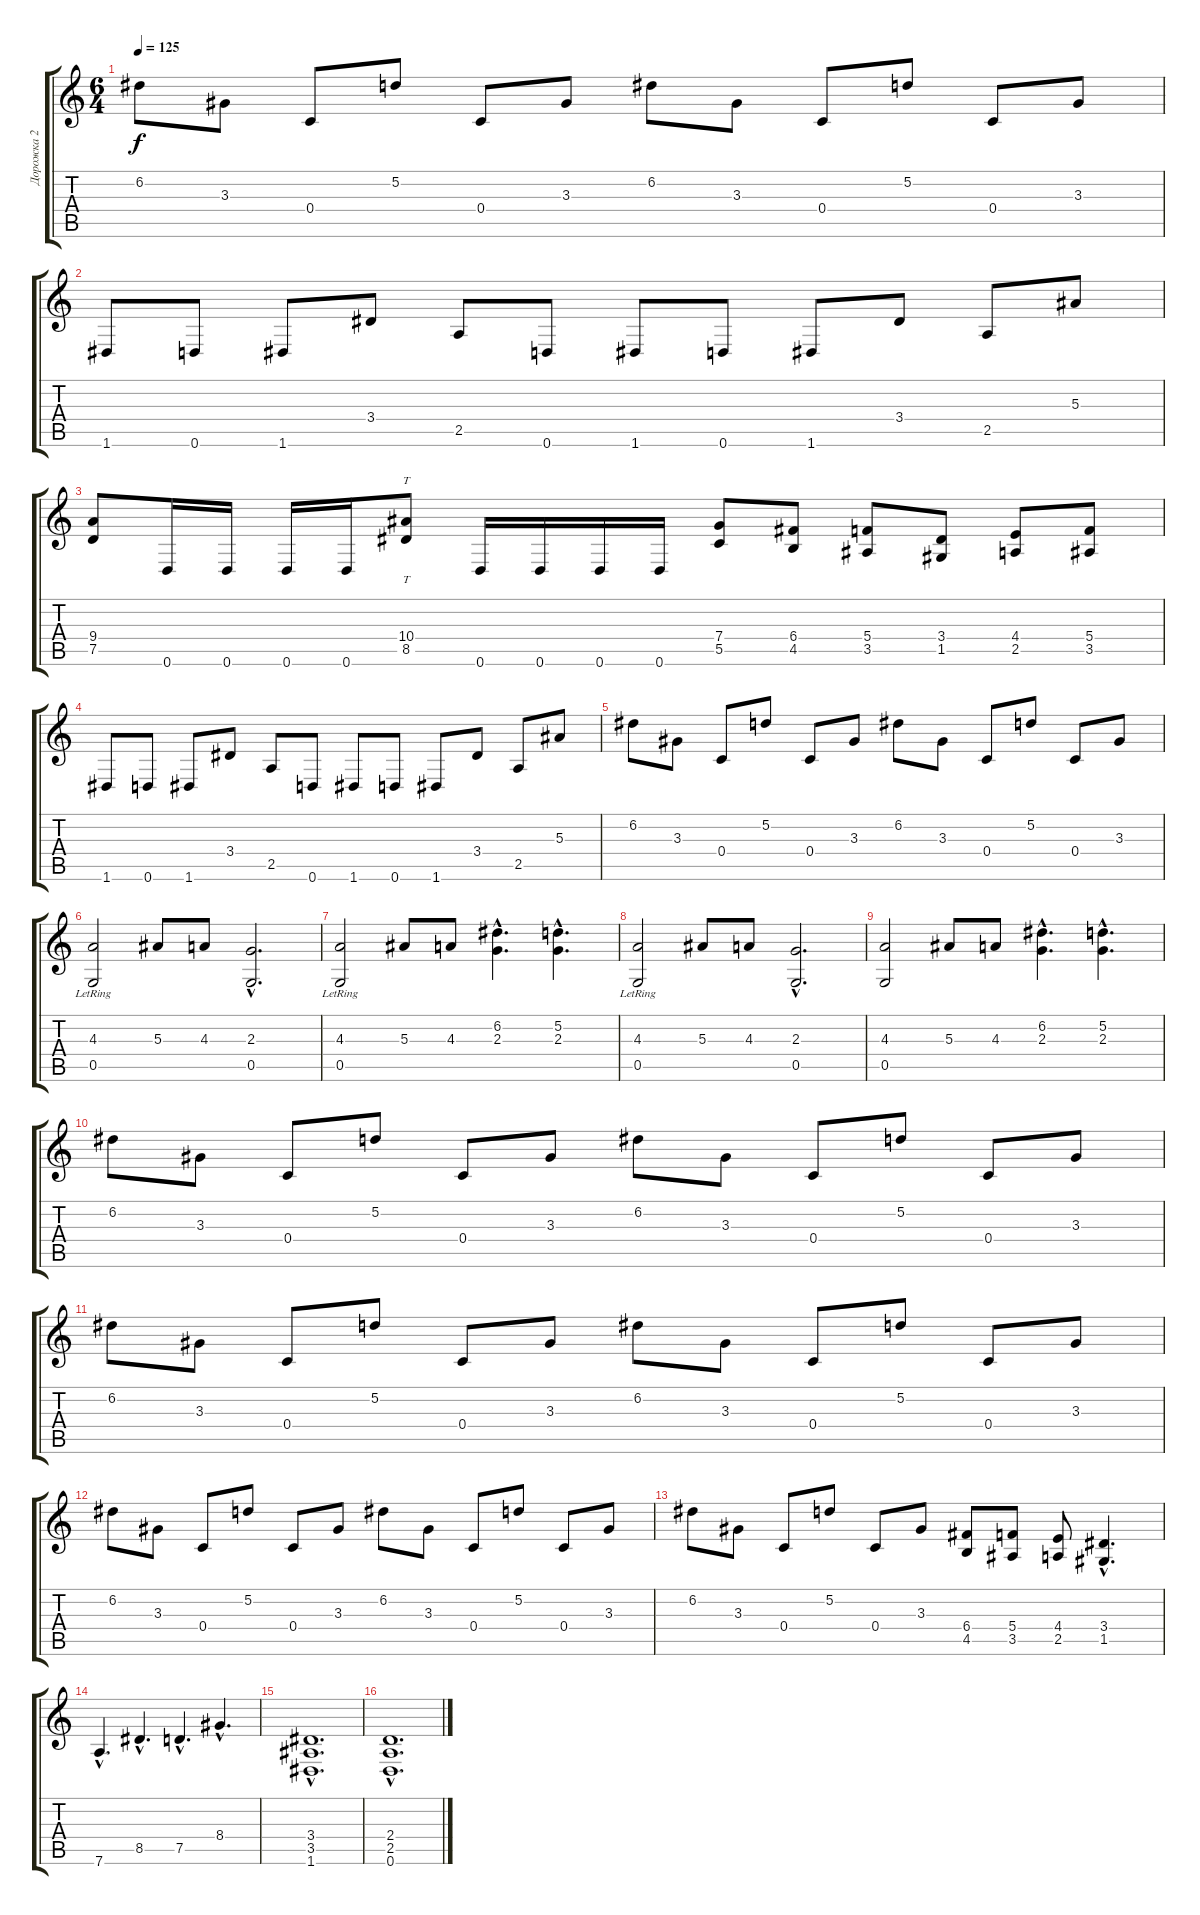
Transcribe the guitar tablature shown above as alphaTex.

\track ("Дорожка 2" "Дорожка 2") {instrument distortionguitar}
\staff {score tabs}
\tuning (D4 A3 F3 C3 G2 D2) {hide}
\ts (6 4)
\tempo 125
\clef g2
\ks c
6.2.8{dy f} 3.3.8 0.4.8 5.2.8 0.4.8 3.3.8 6.2.8 3.3.8 0.4.8 5.2.8 0.4.8 3.3.8 |
1.6.8 0.6.8 1.6.8 3.4.8 2.5.8 0.6.8 1.6.8 0.6.8 1.6.8 3.4.8 2.5.8 5.3.8 |
(9.4 7.5).8 0.6.16 0.6.16 0.6.16 0.6.16 (10.4 8.5).8{tt} 0.6.16 0.6.16 0.6.16 0.6.16 (7.4 5.5).8 (6.4 4.5).8 (5.4 3.5).8 (3.4 1.5).8 (4.4 2.5).8 (5.4 3.5).8 |
1.6.8 0.6.8 1.6.8 3.4.8 2.5.8 0.6.8 1.6.8 0.6.8 1.6.8 3.4.8 2.5.8 5.3.8 |
6.2.8 3.3.8 0.4.8 5.2.8 0.4.8 3.3.8 6.2.8 3.3.8 0.4.8 5.2.8 0.4.8 3.3.8 |
(4.3 0.5{lr}).2 5.3.8 4.3.8 (2.3{hac} 0.5{hac}).2{d} |
(4.3 0.5{lr}).2 5.3.8 4.3.8 (6.2{hac} 2.3{hac}).4{d} (5.2{hac} 2.3{hac}).4{d} |
(4.3 0.5{lr}).2 5.3.8 4.3.8 (2.3{hac} 0.5{hac}).2{d} |
(4.3 0.5).2 5.3.8 4.3.8 (6.2{hac} 2.3{hac}).4{d} (5.2{hac} 2.3{hac}).4{d} |
6.2.8 3.3.8 0.4.8 5.2.8 0.4.8 3.3.8 6.2.8 3.3.8 0.4.8 5.2.8 0.4.8 3.3.8 |
6.2.8 3.3.8 0.4.8 5.2.8 0.4.8 3.3.8 6.2.8 3.3.8 0.4.8 5.2.8 0.4.8 3.3.8 |
6.2.8 3.3.8 0.4.8 5.2.8 0.4.8 3.3.8 6.2.8 3.3.8 0.4.8 5.2.8 0.4.8 3.3.8 |
6.2.8 3.3.8 0.4.8 5.2.8 0.4.8 3.3.8 (6.4 4.5).8 (5.4 3.5).8 (4.4 2.5).8 (3.4{hac} 1.5{hac}).4{d} |
7.6{hac}.4{d} 8.5{hac}.4{d} 7.5{hac}.4{d} 8.4{hac}.4{d} |
(3.4{hac} 3.5{hac} 1.6{hac}).1{d} |
(2.4{hac} 2.5{hac} 0.6{hac}).1{d}
